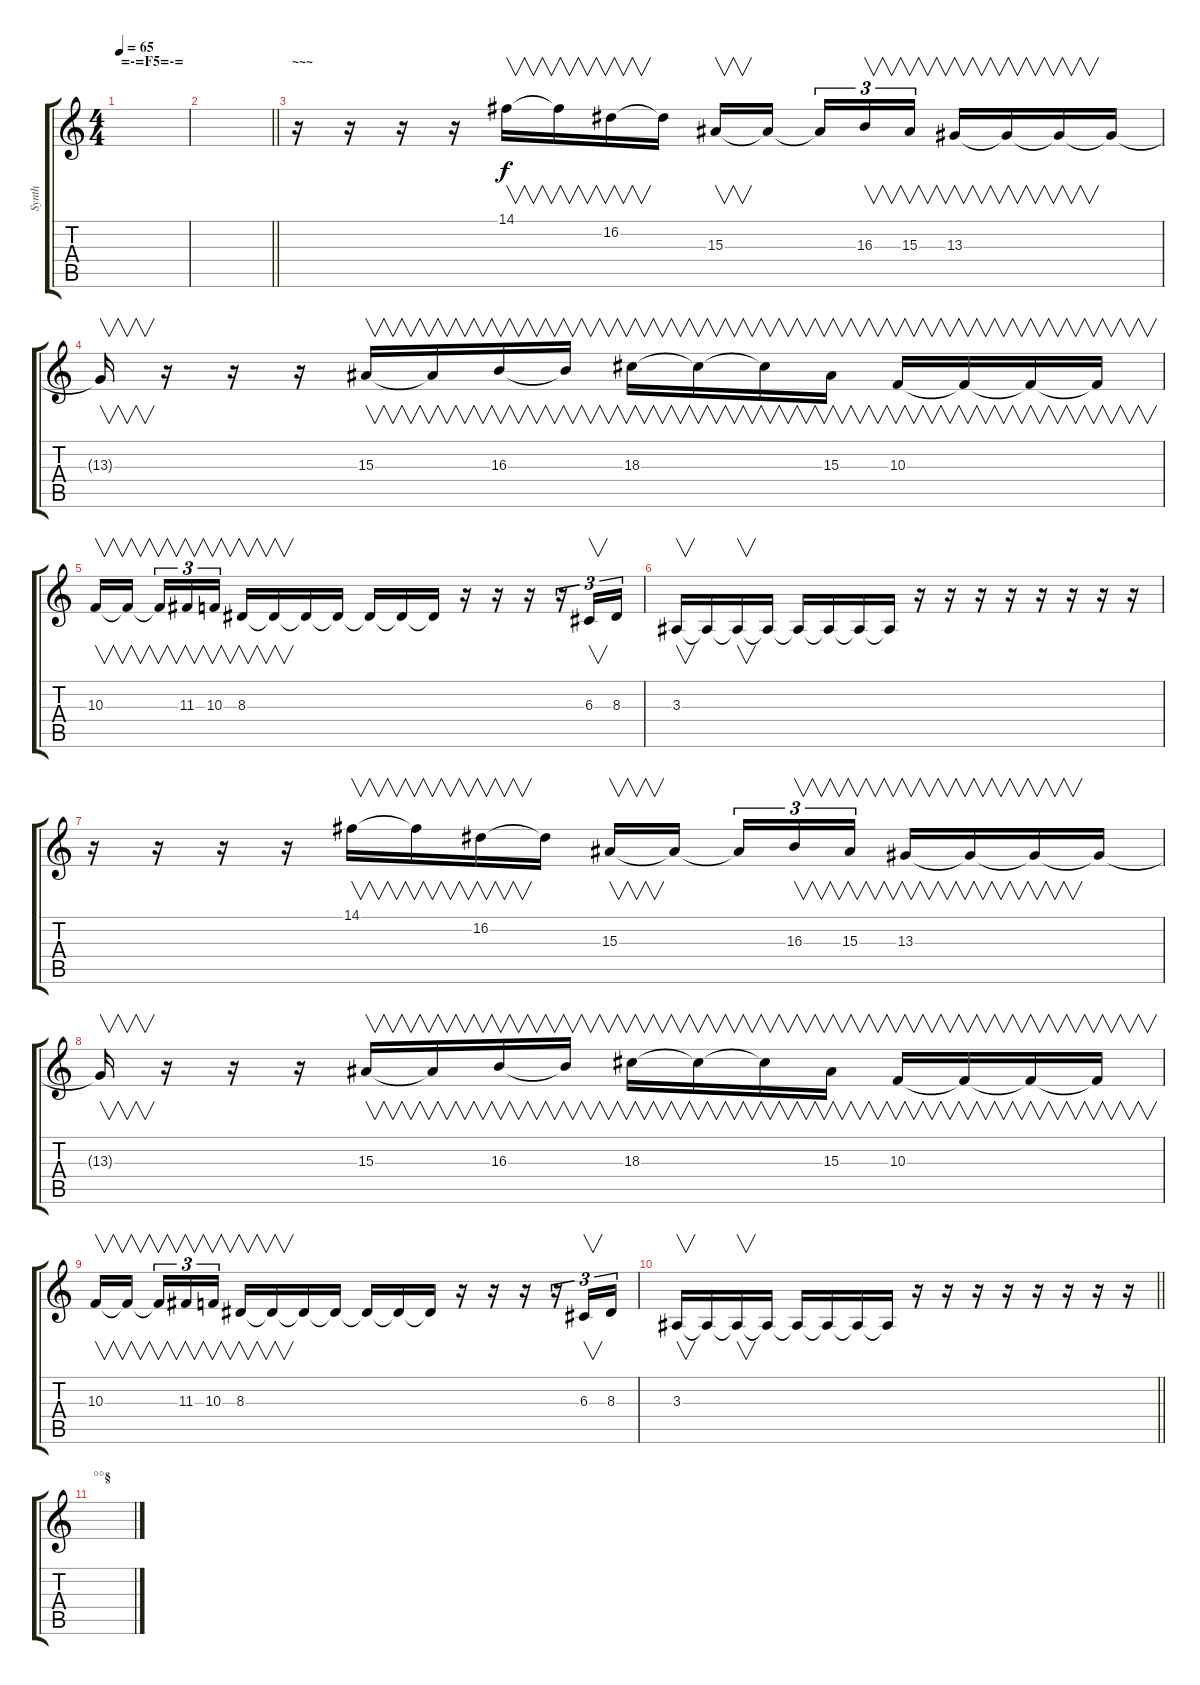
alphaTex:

\track ("Synth " "Synth ") {instrument lead1square}
\staff {score tabs}
\tuning (E4 B3 G3 D3 A2 E2) {hide}
\ts (4 4)
\section ("" "=-=F5=-=")
\tempo 65
\clef g2
\ks c
|
\barLineRight lightlight
|
\section ("" "~~~")
r.16 r.16 r.16 r.16 14.1.16{v} 14.1{t}.16{v} 16.2.16{v} 16.2{t}.16 15.3.16{v} 15.3{t}.16 15.3{t}.16{tu (3 2)} 16.3.16{v tu (3 2)} 15.3.16{v tu (3 2)} 13.3.16{v} 13.3{t}.16{v} 13.3{t}.16{v} 13.3{t}.16 |
13.3{t}.16{v} r.16 r.16 r.16 15.3.16{v} 15.3{t}.16{v} 16.3.16{v} 16.3{t}.16{v} 18.3.16{v} 18.3{t}.16{v} 18.3{t}.16{v} 15.3.16{v} 10.3.16{v} 10.3{t}.16{v} 10.3{t}.16{v} 10.3{t}.16{v} |
10.3.16{v} 10.3{t}.16{v} 10.3{t}.16{v tu (3 2)} 11.3.16{v tu (3 2)} 10.3.16{v tu (3 2)} 8.3.16{v} 8.3{t}.16{v} 8.3{t}.16 8.3{t}.16 8.3{t}.16 8.3{t}.16 8.3{t}.16 r.16 r.16 r.16 r.16{tu (3 2)} 6.3.16{v tu (3 2)} 8.3.16{tu (3 2)} |
3.3.16{v} 3.3{t}.16 3.3{t}.16{v} 3.3{t}.16 3.3{t}.16 3.3{t}.16 3.3{t}.16 3.3{t}.16 r.16 r.16 r.16 r.16 r.16 r.16 r.16 r.16 |
r.16 r.16 r.16 r.16 14.1.16{v} 14.1{t}.16{v} 16.2.16{v} 16.2{t}.16 15.3.16{v} 15.3{t}.16 15.3{t}.16{tu (3 2)} 16.3.16{v tu (3 2)} 15.3.16{v tu (3 2)} 13.3.16{v} 13.3{t}.16{v} 13.3{t}.16{v} 13.3{t}.16 |
13.3{t}.16{v} r.16 r.16 r.16 15.3.16{v} 15.3{t}.16{v} 16.3.16{v} 16.3{t}.16{v} 18.3.16{v} 18.3{t}.16{v} 18.3{t}.16{v} 15.3.16{v} 10.3.16{v} 10.3{t}.16{v} 10.3{t}.16{v} 10.3{t}.16{v} |
10.3.16{v} 10.3{t}.16{v} 10.3{t}.16{v tu (3 2)} 11.3.16{v tu (3 2)} 10.3.16{v tu (3 2)} 8.3.16{v} 8.3{t}.16{v} 8.3{t}.16 8.3{t}.16 8.3{t}.16 8.3{t}.16 8.3{t}.16 r.16 r.16 r.16 r.16{tu (3 2)} 6.3.16{v tu (3 2)} 8.3.16{tu (3 2)} |
\barLineRight lightlight
3.3.16{v} 3.3{t}.16 3.3{t}.16{v} 3.3{t}.16 3.3{t}.16 3.3{t}.16 3.3{t}.16 3.3{t}.16 r.16 r.16 r.16 r.16 r.16 r.16 r.16 r.16 |
\section ("" "°°§")
